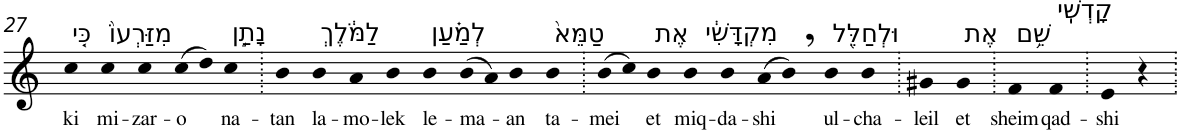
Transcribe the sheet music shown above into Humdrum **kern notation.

**kern	**text
*part1	*part1
*staff1	*staff1
*I"Piano	*
*I'Pno	*
!!LO:PB:g=z
*clefG2	*
*k[]	*
=27	=27
!LO:TX:a:t=כִּ֤י	!
!	!LO:LY:b
4cc	ki
!LO:TX:a:t=מִזַּרְעוֹ֙	!
!	!LO:LY:b
4cc	mi-
!	!LO:LY:b
4cc	-zar-
!	!LO:LY:b
(>8cc	-o
8dd)	.
!LO:TX:a:t=נָתַ֣ן	!
!	!LO:LY:b
4cc	na-
=28.	=28.
!	!LO:LY:b
4b	-tan
!LO:TX:a:t=לַמֹּ֔לֶךְ	!
!	!LO:LY:b
4b	la-
!	!LO:LY:b
4a	-mo-
!	!LO:LY:b
4b	-lek
!LO:TX:a:t=לְמַ֗עַן	!
!	!LO:LY:b
4b	le-
!	!LO:LY:b
(>8b	-ma-
8a)	.
!	!LO:LY:b
4b	-an
!LO:TX:a:t=טַמֵּא֙	!
!	!LO:LY:b
4b	ta-
=29.	=29.
!	!LO:LY:b
(>8b	-mei
8cc)	.
!LO:TX:a:t=אֶת	!
!	!LO:LY:b
4b	et
!LO:TX:a:t=מִקְדָּשִׁ֔י	!
!	!LO:LY:b
4b	miq-
!	!LO:LY:b
4b	-da-
!	!LO:LY:b
(>8a	-shi
8b,)	.
!LO:TX:a:t=וּלְחַלֵּ֖ל	!
!	!LO:LY:b
4b	ul-
!	!LO:LY:b
4b	-cha-
=30.	=30.
!	!LO:LY:b
4g#X	-leil
!LO:TX:a:t=אֶת	!
!	!LO:LY:b
4g#	et
=31.	=31.
!LO:TX:a:t=שֵׁ֥ם	!
!	!LO:LY:b
4f	sheim
!LO:TX:a:t=קָדְשִֽׁי	!
!	!LO:LY:b
4f	qad-
=32.	=32.
!	!LO:LY:b
4e	-shi
4r	.
=.	=.
*-	*-
